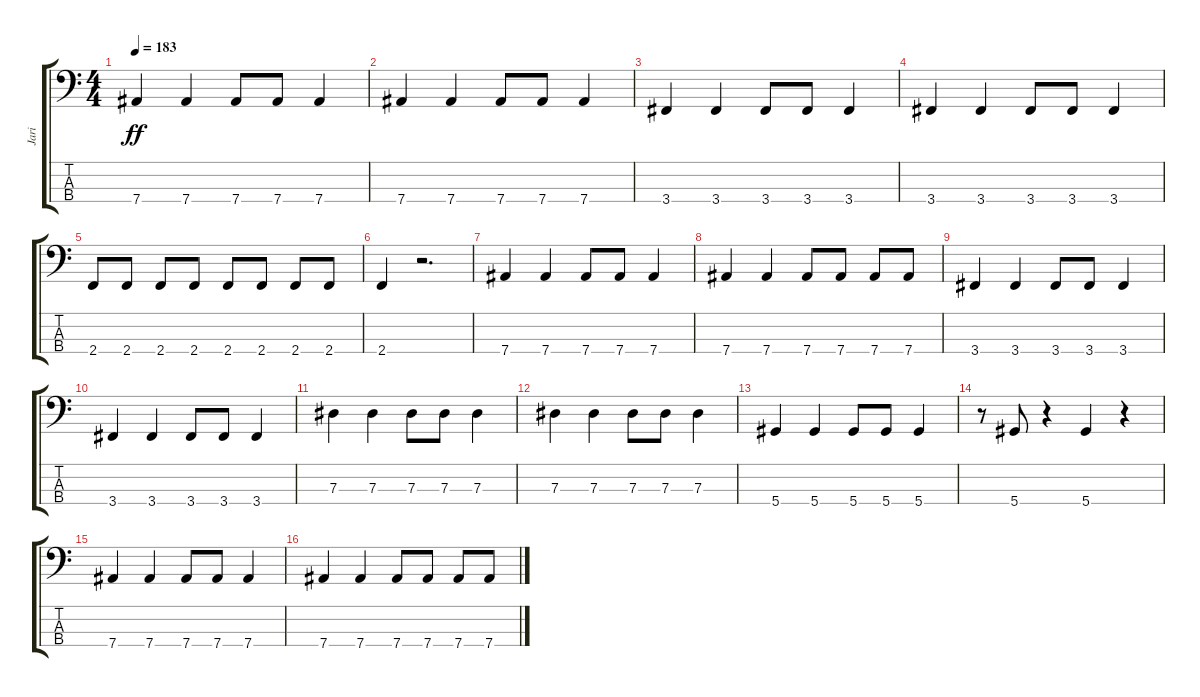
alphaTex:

\track ("Jari" "Jari") {instrument electricbassfinger}
\staff {score tabs}
\tuning (Gb2 Db2 Ab1 Eb1) {hide}
\ts (4 4)
\tempo 183
\clef f4
\ks c
7.4.4{dy ff} 7.4.4 7.4.8 7.4.8 7.4.4 |
7.4.4 7.4.4 7.4.8 7.4.8 7.4.4 |
3.4.4 3.4.4 3.4.8 3.4.8 3.4.4 |
3.4.4 3.4.4 3.4.8 3.4.8 3.4.4 |
2.4.8 2.4.8 2.4.8 2.4.8 2.4.8 2.4.8 2.4.8 2.4.8 |
2.4.4 r.2{d} |
7.4.4 7.4.4 7.4.8 7.4.8 7.4.4 |
7.4.4 7.4.4 7.4.8 7.4.8 7.4.8 7.4.8 |
3.4.4 3.4.4 3.4.8 3.4.8 3.4.4 |
3.4.4 3.4.4 3.4.8 3.4.8 3.4.4 |
7.3.4 7.3.4 7.3.8 7.3.8 7.3.4 |
7.3.4 7.3.4 7.3.8 7.3.8 7.3.4 |
5.4.4 5.4.4 5.4.8 5.4.8 5.4.4 |
r.8 5.4.8 r.4 5.4.4 r.4 |
7.4.4 7.4.4 7.4.8 7.4.8 7.4.4 |
7.4.4 7.4.4 7.4.8 7.4.8 7.4.8 7.4.8
